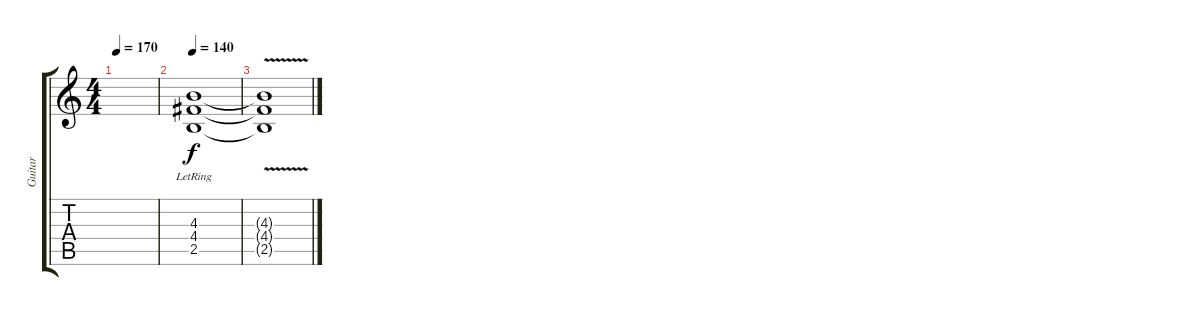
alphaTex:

\track ("Guitar" "Guitar") {instrument overdrivenguitar}
\staff {score tabs}
\tuning (E4 B3 G3 D3 A2 E2) {hide}
\ts (4 4)
\tempo 170
\clef g2
\ks c
|
\tempo 140
(4.3{lr} 4.4{lr} 2.5{lr}).1 |
(4.3{v t} 4.4{v t} 2.5{v t}).1
